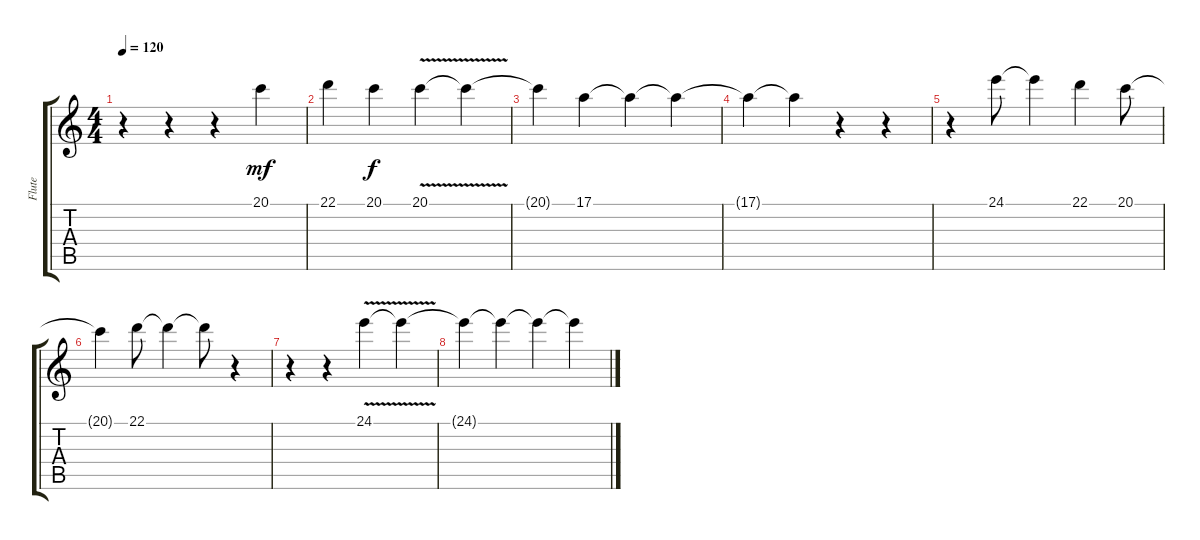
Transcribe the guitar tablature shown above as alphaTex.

\track ("Flute" "Flute") {instrument flute}
\staff {score tabs}
\tuning (E4 B3 G3 D3 A2 E2) {hide}
\ts (4 4)
\tempo 120
\clef g2
\ks c
r.4{dy f} r.4 r.4 20.1.4{dy mf} |
22.1.4 20.1.4{dy f} 20.1{v}.4 20.1{t}.4 |
20.1{t}.4 17.1.4 17.1{t}.4 17.1{t}.4 |
17.1{t}.4 17.1{t}.4 r.4 r.4 |
r.4 24.1.8 24.1{t}.4 22.1.4 20.1.8 |
20.1{t}.4 22.1.8 22.1{t}.4 22.1{t}.8 r.4 |
r.4 r.4 24.1{v}.4 24.1{t}.4 |
24.1{t}.4 24.1{t}.4 24.1{t}.4 24.1{t}.4
